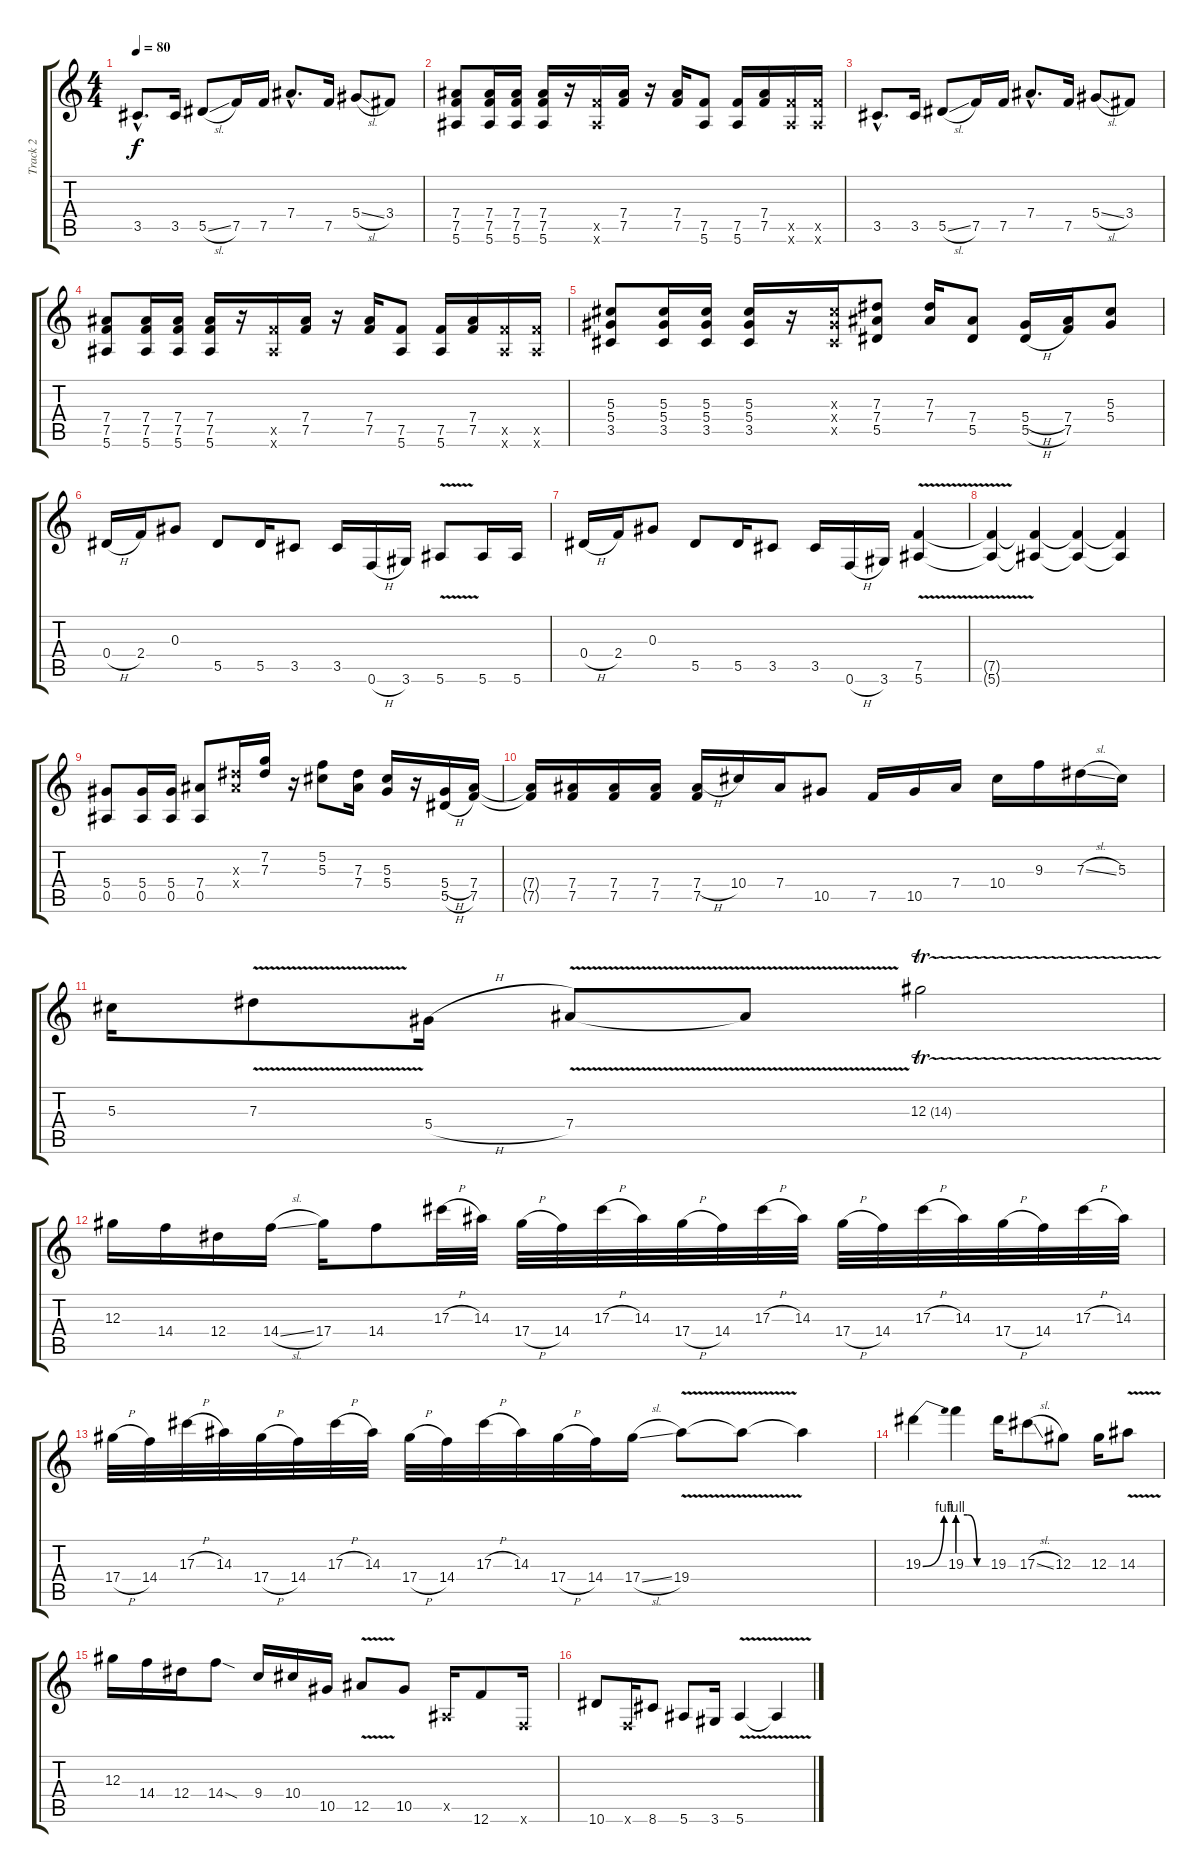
\track ("Track 2" "Track 2") {instrument overdrivenguitar}
\staff {score tabs}
\tuning (F4 C4 Ab3 Eb3 Bb2 F2) {hide}
\ts (4 4)
\tempo 80
\clef g2
\ks c
3.5{hac}.8{d dy f} 3.5.16 5.5{sl}.8 7.5.16 7.5.16 7.4{hac}.8{d} 7.5.16 5.4{sl}.8 3.4.8 |
(7.4 7.5 5.6).8{instrument distortionguitar} (7.4 7.5 5.6).16 (7.4 7.5 5.6).16 (7.4 7.5 5.6).16 r.16 (7.5{x} 5.6{x}).16 (7.4 7.5).16 r.16 (7.4 7.5).16 (7.5 5.6).8 (7.5 5.6).16 (7.4 7.5).16 (7.5{x} 5.6{x}).16 (7.5{x} 5.6{x}).16 |
3.5{hac}.8{d} 3.5.16 5.5{sl}.8 7.5.16 7.5.16 7.4{hac}.8{d} 7.5.16 5.4{sl}.8 3.4.8 |
(7.4 7.5 5.6).8 (7.4 7.5 5.6).16 (7.4 7.5 5.6).16 (7.4 7.5 5.6).16 r.16 (7.5{x} 5.6{x}).16 (7.4 7.5).16 r.16 (7.4 7.5).16 (7.5 5.6).8 (7.5 5.6).16 (7.4 7.5).16 (7.5{x} 5.6{x}).16 (7.5{x} 5.6{x}).16 |
(5.3 5.4 3.5).8 (5.3 5.4 3.5).16 (5.3 5.4 3.5).16 (5.3 5.4 3.5).16 r.16 (5.3{x} 5.4{x} 3.5{x}).16 (7.3 7.4 5.5).8 (7.3 7.4).16 (7.4 5.5).8 (5.4{h} 5.5{h}).16 (7.4 7.5).16 (5.3 5.4).8 |
0.4{h}.16 2.4.16 0.3.8 5.5.8 5.5.16 3.5.8 3.5.16 0.6{h}.16 3.6.16 5.6{v}.8 5.6.16 5.6.16 |
0.4{h}.16 2.4.16 0.3.8 5.5.8 5.5.16 3.5.8 3.5.16 0.6{h}.16 3.6.16 (7.5{v} 5.6{v}).4 |
(7.5{t} 5.6{t}).4 (7.5{t} 5.6{t}).4 (7.5{t} 5.6{t}).4 (7.5{t} 5.6{t}).4 |
(5.4 0.5).8{volume 6} (5.4 0.5).16 (5.4 0.5).16 (7.4 0.5).8 (7.3{x} 7.4{x}).16 (7.2 7.3).16 r.16 (5.2 5.3).8 (7.3 7.4).16 (5.3 5.4).16 r.16 (5.4{h} 5.5{h}).16 (7.4 7.5).16 |
(7.4{t} 7.5{t}).16 (7.4 7.5).16 (7.4 7.5).16 (7.4 7.5).16 (7.4{h} 7.5).16 10.4.16 7.4.16 10.5.8 7.5.16 10.5.16 7.4.16 10.4.16 9.3.16 7.3{sl}.16 5.3.16 |
5.3.16 7.3{v}.8 5.4{h}.16 7.4{v}.8 7.4{t}.8 12.3{tr (14 32)}.2 |
12.3.16 14.4.16 12.4.16 14.4{sl}.16 17.4.16 14.4.8 17.3{h}.32 14.3.32 17.4{h}.32 14.4.32 17.3{h}.32 14.3.32 17.4{h}.32 14.4.32 17.3{h}.32 14.3.32 17.4{h}.32 14.4.32 17.3{h}.32 14.3.32 17.4{h}.32 14.4.32 17.3{h}.32 14.3.32 |
17.4{h}.32 14.4.32 17.3{h}.32 14.3.32 17.4{h}.32 14.4.32 17.3{h}.32 14.3.32 17.4{h}.32 14.4.32 17.3{h}.32 14.3.32 17.4{h}.32 14.4.32 17.4{sl}.16 19.4{v}.8 19.4{t}.8 19.4{t}.4 |
19.3{be (bend 0 0 60 4)}.4 19.3{be (custom 0 4 20 4 40 0 60 0)}.4 19.3.16 17.3{sl}.8 12.3.8 12.3.16 14.3{v}.8 |
12.3.16 14.4.16 12.4.16 14.4{sod}.8 9.4.16 10.4.16 10.5.16 12.5{v}.8 10.5.8 0.5{x}.16 12.6.8 0.6{x}.16 |
10.6.8 0.6{x}.16 8.6.8 5.6.8 3.6.16 5.6{v}.4 5.6{t}.4
